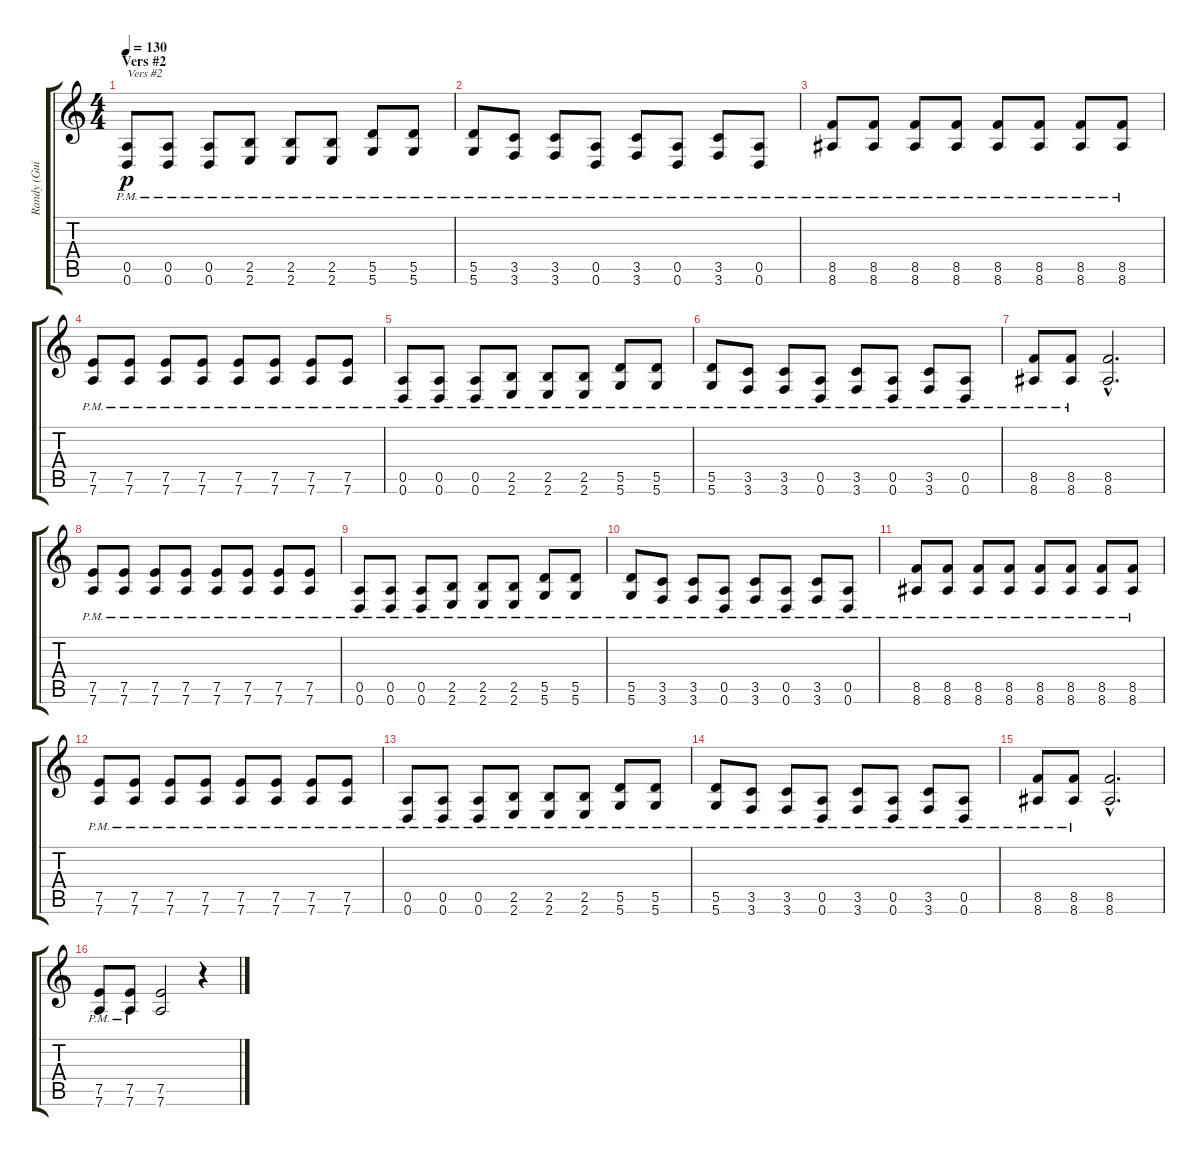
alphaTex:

\track ("Randy (Guitar + Lyrics)" "Randy (Gui") {instrument distortionguitar}
\staff {score tabs}
\tuning (E4 B3 G3 D3 A2 D2) {hide}
\ts (4 4)
\section ("" "Vers #2")
\tempo 130
\clef g2
\ks c
(0.5{pm} 0.6{pm}).8{txt "Vers #2" dy p} (0.5{pm} 0.6{pm}).8 (0.5{pm} 0.6{pm}).8 (2.5{pm} 2.6{pm}).8 (2.5{pm} 2.6{pm}).8 (2.5{pm} 2.6{pm}).8 (5.5{pm} 5.6{pm}).8 (5.5{pm} 5.6{pm}).8 |
(5.5{pm} 5.6{pm}).8 (3.5{pm} 3.6{pm}).8 (3.5{pm} 3.6{pm}).8 (0.5{pm} 0.6{pm}).8 (3.5{pm} 3.6{pm}).8 (0.5{pm} 0.6{pm}).8 (3.5{pm} 3.6{pm}).8 (0.5{pm} 0.6{pm}).8 |
(8.5{pm} 8.6{pm}).8 (8.5{pm} 8.6{pm}).8 (8.5{pm} 8.6{pm}).8 (8.5{pm} 8.6{pm}).8 (8.5{pm} 8.6{pm}).8 (8.5{pm} 8.6{pm}).8 (8.5{pm} 8.6{pm}).8 (8.5{pm} 8.6{pm}).8 |
(7.5{pm} 7.6{pm}).8 (7.5{pm} 7.6{pm}).8 (7.5{pm} 7.6{pm}).8 (7.5{pm} 7.6{pm}).8 (7.5{pm} 7.6{pm}).8 (7.5{pm} 7.6{pm}).8 (7.5{pm} 7.6{pm}).8 (7.5{pm} 7.6{pm}).8 |
(0.5{pm} 0.6{pm}).8 (0.5{pm} 0.6{pm}).8 (0.5{pm} 0.6{pm}).8 (2.5{pm} 2.6{pm}).8 (2.5{pm} 2.6{pm}).8 (2.5{pm} 2.6{pm}).8 (5.5{pm} 5.6{pm}).8 (5.5{pm} 5.6{pm}).8 |
(5.5{pm} 5.6{pm}).8 (3.5{pm} 3.6{pm}).8 (3.5{pm} 3.6{pm}).8 (0.5{pm} 0.6{pm}).8 (3.5{pm} 3.6{pm}).8 (0.5{pm} 0.6{pm}).8 (3.5{pm} 3.6{pm}).8 (0.5{pm} 0.6{pm}).8 |
(8.5{pm} 8.6{pm}).8 (8.5{pm} 8.6{pm}).8 (8.5{hac} 8.6{hac}).2{d} |
(7.5{pm} 7.6{pm}).8 (7.5{pm} 7.6{pm}).8 (7.5{pm} 7.6{pm}).8 (7.5{pm} 7.6{pm}).8 (7.5{pm} 7.6{pm}).8 (7.5{pm} 7.6{pm}).8 (7.5{pm} 7.6{pm}).8 (7.5{pm} 7.6{pm}).8 |
(0.5{pm} 0.6{pm}).8 (0.5{pm} 0.6{pm}).8 (0.5{pm} 0.6{pm}).8 (2.5{pm} 2.6{pm}).8 (2.5{pm} 2.6{pm}).8 (2.5{pm} 2.6{pm}).8 (5.5{pm} 5.6{pm}).8 (5.5{pm} 5.6{pm}).8 |
(5.5{pm} 5.6{pm}).8 (3.5{pm} 3.6{pm}).8 (3.5{pm} 3.6{pm}).8 (0.5{pm} 0.6{pm}).8 (3.5{pm} 3.6{pm}).8 (0.5{pm} 0.6{pm}).8 (3.5{pm} 3.6{pm}).8 (0.5{pm} 0.6{pm}).8 |
(8.5{pm} 8.6{pm}).8 (8.5{pm} 8.6{pm}).8 (8.5{pm} 8.6{pm}).8 (8.5{pm} 8.6{pm}).8 (8.5{pm} 8.6{pm}).8 (8.5{pm} 8.6{pm}).8 (8.5{pm} 8.6{pm}).8 (8.5{pm} 8.6{pm}).8 |
(7.5{pm} 7.6{pm}).8 (7.5{pm} 7.6{pm}).8 (7.5{pm} 7.6{pm}).8 (7.5{pm} 7.6{pm}).8 (7.5{pm} 7.6{pm}).8 (7.5{pm} 7.6{pm}).8 (7.5{pm} 7.6{pm}).8 (7.5{pm} 7.6{pm}).8 |
(0.5{pm} 0.6{pm}).8 (0.5{pm} 0.6{pm}).8 (0.5{pm} 0.6{pm}).8 (2.5{pm} 2.6{pm}).8 (2.5{pm} 2.6{pm}).8 (2.5{pm} 2.6{pm}).8 (5.5{pm} 5.6{pm}).8 (5.5{pm} 5.6{pm}).8 |
(5.5{pm} 5.6{pm}).8 (3.5{pm} 3.6{pm}).8 (3.5{pm} 3.6{pm}).8 (0.5{pm} 0.6{pm}).8 (3.5{pm} 3.6{pm}).8 (0.5{pm} 0.6{pm}).8 (3.5{pm} 3.6{pm}).8 (0.5{pm} 0.6{pm}).8 |
(8.5{pm} 8.6{pm}).8 (8.5{pm} 8.6{pm}).8 (8.5{hac} 8.6{hac}).2{d} |
(7.5{pm} 7.6{pm}).8 (7.5{pm} 7.6{pm}).8 (7.5 7.6).2 r.4
